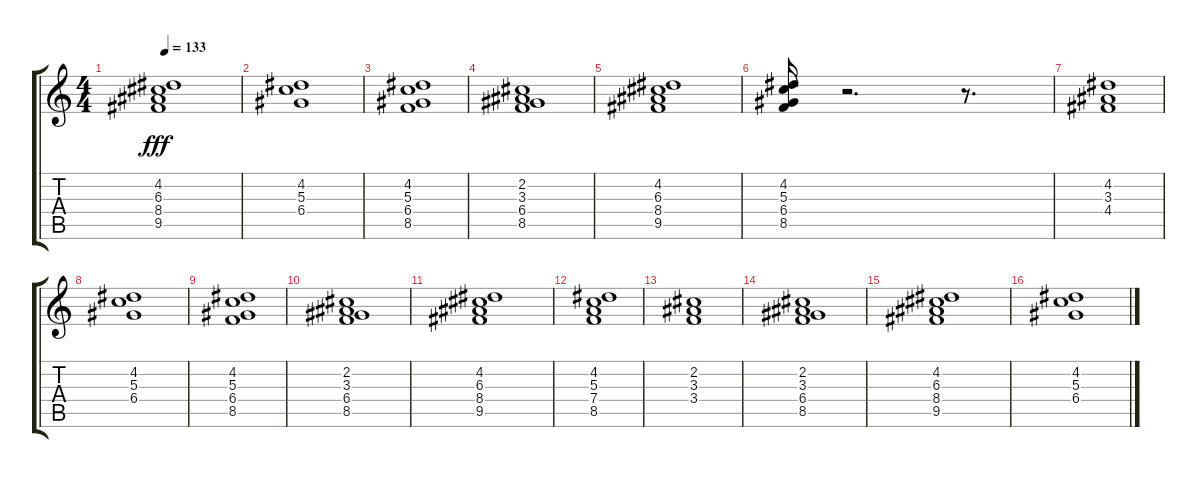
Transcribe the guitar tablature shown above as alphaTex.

\track "" {instrument electricbassfinger}
\staff {score tabs}
\tuning (E4 B3 G3 D3 A2 E2) {hide}
\ts (4 4)
\tempo 133
\clef g2
\ks c
(4.2 6.3 8.4 9.5).1{dy fff} |
(4.2 5.3 6.4).1 |
(4.2 5.3 6.4 8.5).1 |
(2.2 3.3 6.4 8.5).1 |
(4.2 6.3 8.4 9.5).1 |
(4.2 5.3 6.4 8.5).16 r.2{d} r.8{d} |
(4.2 3.3 4.4).1 |
(4.2 5.3 6.4).1 |
(4.2 5.3 6.4 8.5).1 |
(2.2 3.3 6.4 8.5).1 |
(4.2 6.3 8.4 9.5).1 |
(4.2 5.3 7.4 8.5).1 |
(2.2 3.3 3.4).1 |
(2.2 3.3 6.4 8.5).1 |
(4.2 6.3 8.4 9.5).1 |
(4.2 5.3 6.4).1
